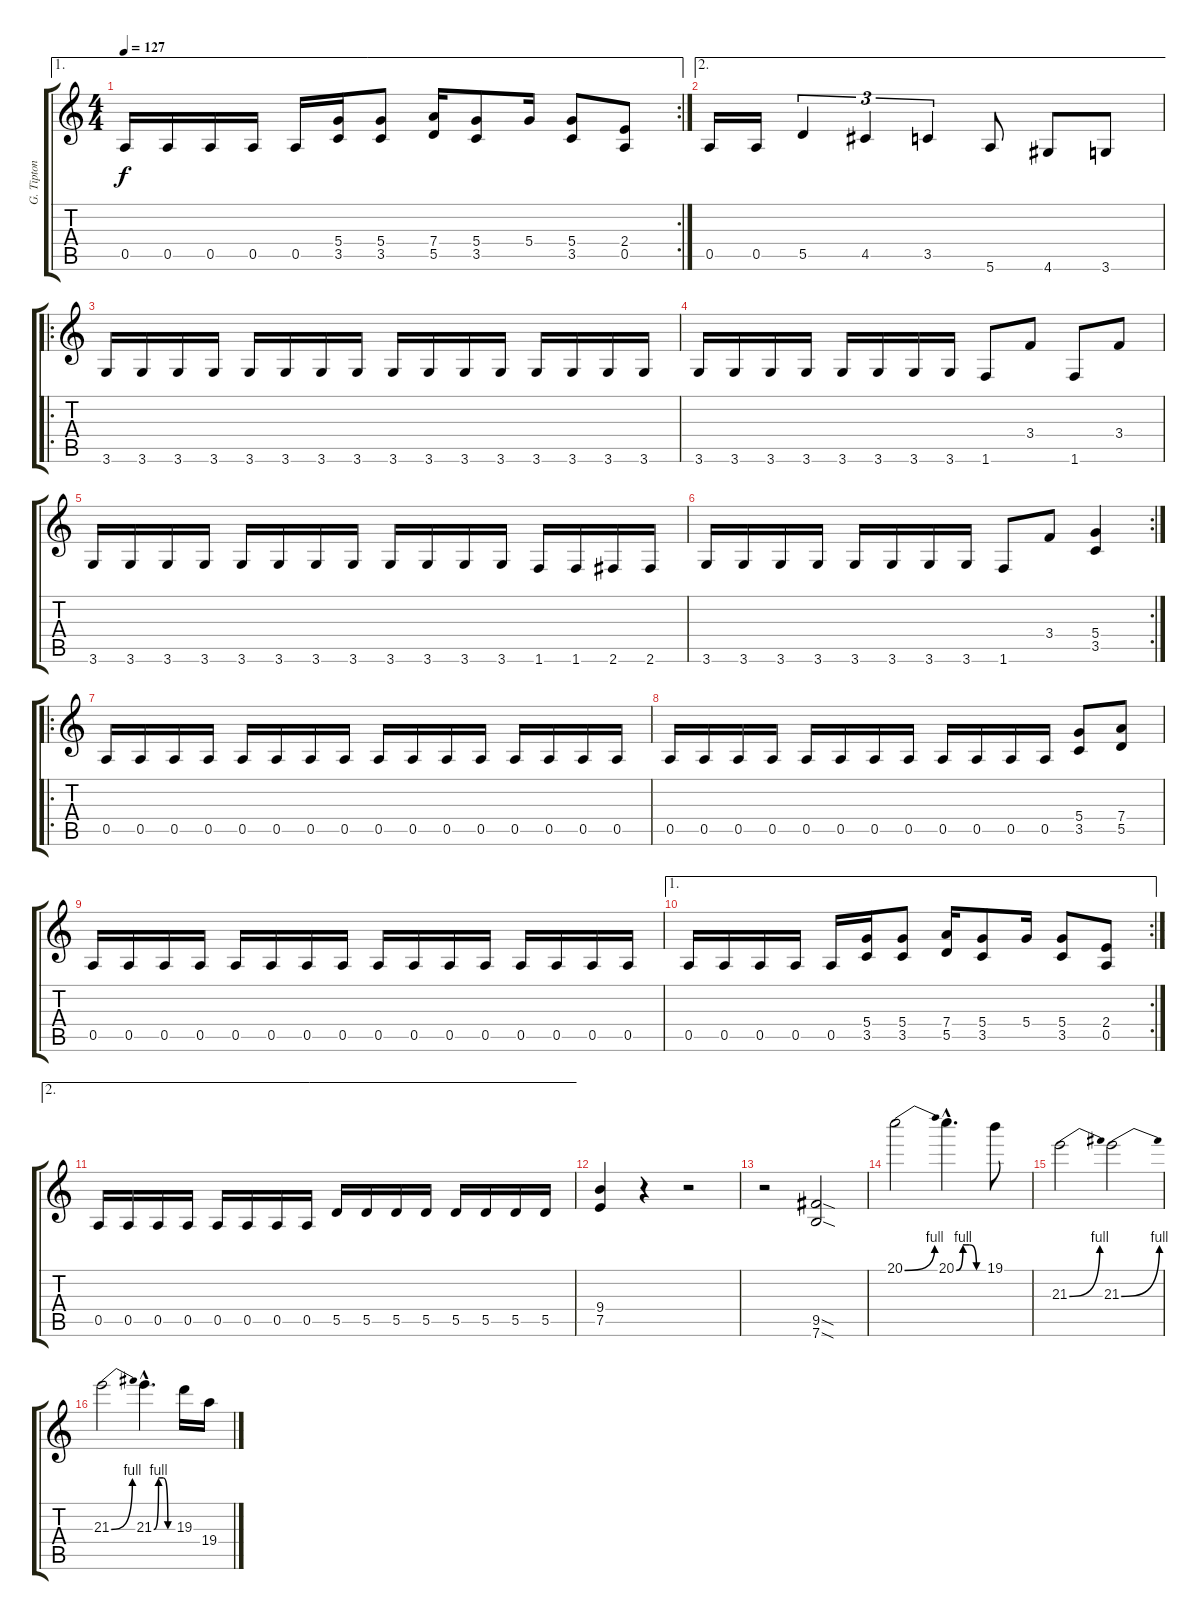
\track ("G. Tipton" "G. Tipton") {instrument distortionguitar}
\staff {score tabs}
\tuning (E4 B3 G3 D3 A2 E2) {hide}
\ae 1
\rc 2
\ts (4 4)
\tempo 127
\clef g2
\ks c
0.5.16{dy f} 0.5.16 0.5.16 0.5.16 0.5.16 (5.4 3.5).16 (5.4 3.5).8 (7.4 5.5).16 (5.4 3.5).8 5.4.16 (5.4 3.5).8 (2.4 0.5).8 |
\ae 2
0.5.16 0.5.16 5.5.4{tu (3 2)} 4.5.4{tu (3 2)} 3.5.4{tu (3 2)} 5.6.8 4.6.8 3.6.8 |
\ro
3.6.16 3.6.16 3.6.16 3.6.16 3.6.16 3.6.16 3.6.16 3.6.16 3.6.16 3.6.16 3.6.16 3.6.16 3.6.16 3.6.16 3.6.16 3.6.16 |
3.6.16 3.6.16 3.6.16 3.6.16 3.6.16 3.6.16 3.6.16 3.6.16 1.6.8 3.4.8 1.6.8 3.4.8 |
3.6.16 3.6.16 3.6.16 3.6.16 3.6.16 3.6.16 3.6.16 3.6.16 3.6.16 3.6.16 3.6.16 3.6.16 1.6.16 1.6.16 2.6.16 2.6.16 |
\rc 2
3.6.16 3.6.16 3.6.16 3.6.16 3.6.16 3.6.16 3.6.16 3.6.16 1.6.8 3.4.8 (5.4 3.5).4 |
\ro
0.5.16 0.5.16 0.5.16 0.5.16 0.5.16 0.5.16 0.5.16 0.5.16 0.5.16 0.5.16 0.5.16 0.5.16 0.5.16 0.5.16 0.5.16 0.5.16 |
0.5.16 0.5.16 0.5.16 0.5.16 0.5.16 0.5.16 0.5.16 0.5.16 0.5.16 0.5.16 0.5.16 0.5.16 (5.4 3.5).8 (7.4 5.5).8 |
0.5.16 0.5.16 0.5.16 0.5.16 0.5.16 0.5.16 0.5.16 0.5.16 0.5.16 0.5.16 0.5.16 0.5.16 0.5.16 0.5.16 0.5.16 0.5.16 |
\ae 1
\rc 2
0.5.16 0.5.16 0.5.16 0.5.16 0.5.16 (5.4 3.5).16 (5.4 3.5).8 (7.4 5.5).16 (5.4 3.5).8 5.4.16 (5.4 3.5).8 (2.4 0.5).8 |
\ae 2
0.5.16 0.5.16 0.5.16 0.5.16 0.5.16 0.5.16 0.5.16 0.5.16 5.5.16 5.5.16 5.5.16 5.5.16 5.5.16 5.5.16 5.5.16 5.5.16 |
(9.4 7.5).4 r.4 r.2 |
r.2 (9.5{sod} 7.6{sod}).2 |
20.1{be (bend 0 0 60 4)}.2 20.1{be (custom 0 0 15 4 30 4 45 0 60 0) hac}.4{d} 19.1.8 |
21.3{be (bend 0 0 60 4)}.2 21.3{be (bend 0 0 60 4)}.2 |
21.3{be (bend 0 0 60 4)}.2 21.3{be (custom 0 0 15 4 30 4 45 0 60 0) hac}.4{d} 19.3.16 19.4{ss}.16
